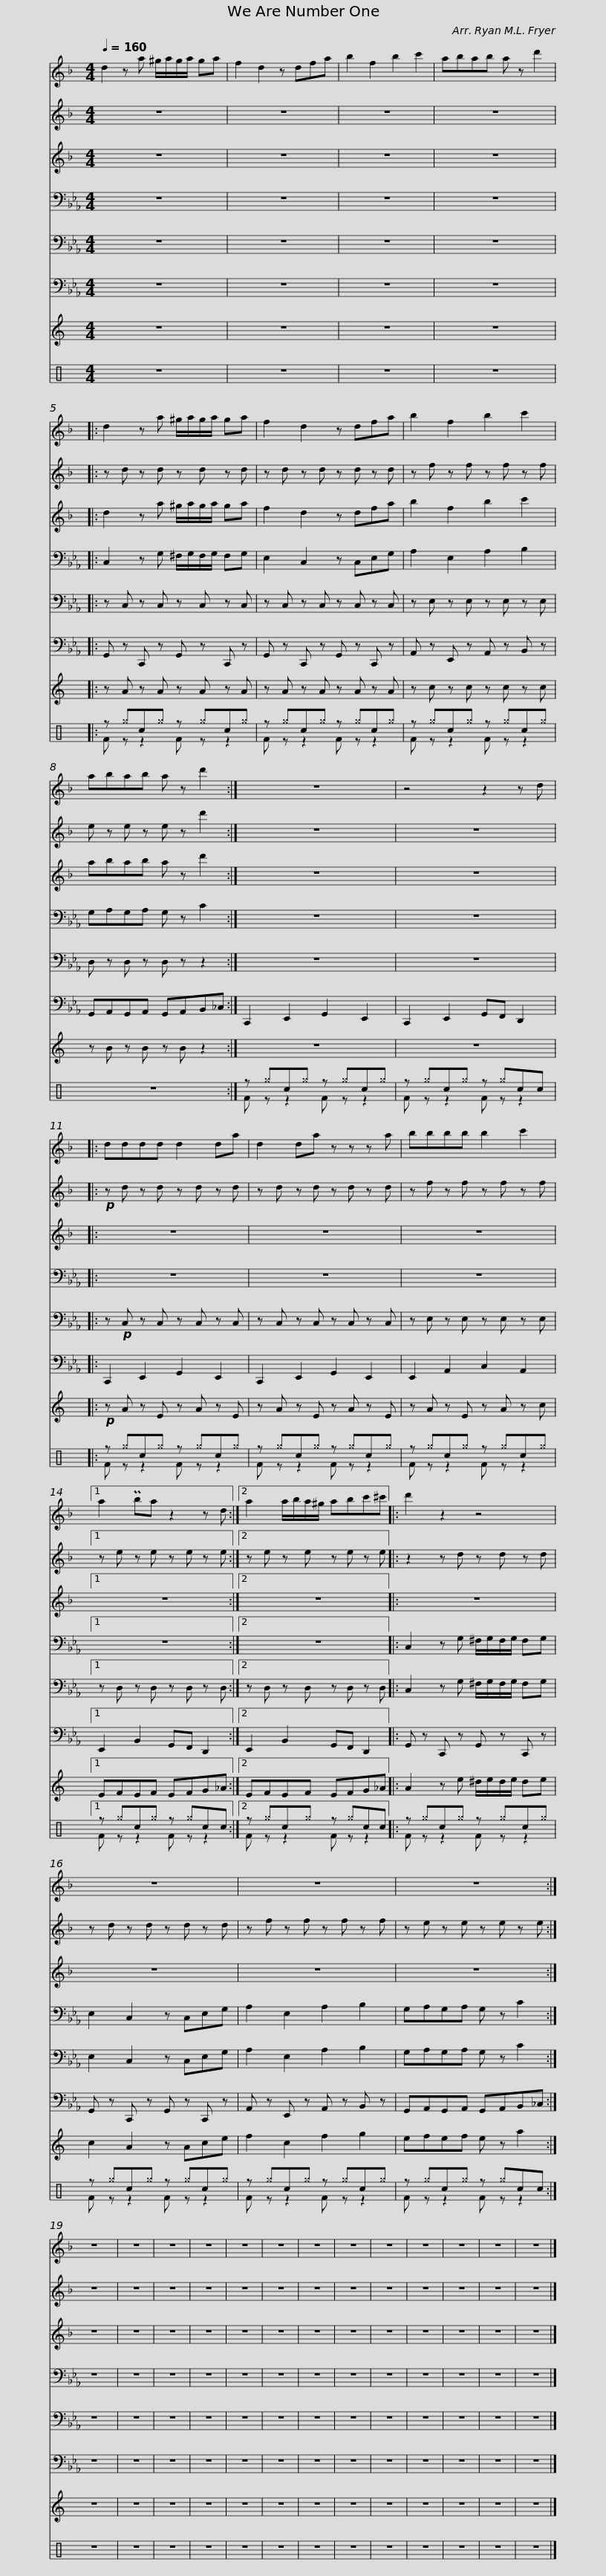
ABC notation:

X:1
%%score 1 2 3 4 5 6 7 ( 8 9 )
L:1/8
Q:1/4=160
M:4/4
I:linebreak $
K:Eb
V:1 treble transpose=-14
V:2 treble transpose=-14
V:3 treble transpose=-14
V:4 bass
V:5 bass
V:6 bass
V:7 treble transpose=-21
V:8 perc
K:none
V:9 perc
K:none
V:1
[K:F] d2 z a ^g/a/g/a/ ga | f2 d2 z dfa | b2 f2 b2 c'2 | abab a z d'2 |:$ d2 z a ^g/a/g/a/ ga | %5
 f2 d2 z dfa | b2 f2 b2 c'2 |$ abab a z d'2 :| z8 | z4 z2 z d |: %10
 dddd d2 da |$ d2 da z z z a | bbbb b2 c'2 |1 a2 Pba z2 z d :|2$ a2 a/b/a/^g/ abc'^c' |: %15
 d'2 z2 z4 | z8 |$ z8 | z8 :| z8 | %20
 z8 | z8 | z8 | z8 | z8 | %25
 z8 | z8 | z8 |$ z8 | z8 | %30
 z8 | z8 |] %32
V:2
[K:F] z8 | z8 | z8 | z8 |:$ z d z d z d z d | %5
 z d z d z d z d | z f z f z f z f |$ e z e z e z d'2 :| z8 | z8 |: %10
!p! z d z d z d z d |$ z d z d z d z d | z f z f z f z f |1 z e z e z e z e :|2$ z e z e z e z e |: %15
 z2 z d z d z d | z d z d z d z d |$ z f z f z f z f | z e z e z e z e :| z8 | %20
 z8 | z8 | z8 | z8 | z8 | %25
 z8 | z8 | z8 |$ z8 | z8 | %30
 z8 | z8 |] %32
V:3
[K:F] z8 | z8 | z8 | z8 |:$ d2 z a ^g/a/g/a/ ga | %5
 f2 d2 z dfa | b2 f2 b2 c'2 |$ abab a z d'2 :| z8 | z8 |: %10
 z8 |$ z8 | z8 |1 z8 :|2$ z8 |: %15
 z8 | z8 |$ z8 | z8 :| z8 | %20
 z8 | z8 | z8 | z8 | z8 | %25
 z8 | z8 | z8 |$ z8 | z8 | %30
 z8 | z8 |] %32
V:4
 z8 | z8 | z8 | z8 |:$ C,2 z G, ^F,/G,/F,/G,/ F,G, | %5
 E,2 C,2 z C,E,G, | A,2 E,2 A,2 B,2 |$ G,A,G,A, G, z C2 :| z8 | z8 |: %10
 z8 |$ z8 | z8 |1 z8 :|2$ z8 |: %15
 C,2 z G, ^F,/G,/F,/G,/ F,G, | E,2 C,2 z C,E,G, |$ A,2 E,2 A,2 B,2 | G,A,G,A, G, z C2 :| z8 | %20
 z8 | z8 | z8 | z8 | z8 | %25
 z8 | z8 | z8 |$ z8 | z8 | %30
 z8 | z8 |] %32
V:5
 z8 | z8 | z8 | z8 |:$ z C, z C, z C, z C, | %5
 z C, z C, z C, z C, | z E, z E, z E, z E, |$ D, z D, z D, z z2 :| z8 | z8 |: %10
 z!p! C, z C, z C, z C, |$ z C, z C, z C, z C, | z E, z E, z E, z E, |1 z D, z D, z D, z D, :|2$ z D, z D, z D, z D, |: %15
 C,2 z G, ^F,/G,/F,/G,/ F,G, | E,2 C,2 z C,E,G, |$ A,2 E,2 A,2 B,2 | G,A,G,A, G, z C2 :| z8 | %20
 z8 | z8 | z8 | z8 | z8 | %25
 z8 | z8 | z8 |$ z8 | z8 | %30
 z8 | z8 |] %32
V:6
 z8 | z8 | z8 | z8 |:$ G,, z C,, z G,, z C,, z | %5
 G,, z C,, z G,, z C,, z | A,, z E,, z A,, z B,, z |$ G,,A,,G,,A,, G,,A,,B,,_C, :| C,,2 E,,2 G,,2 E,,2 | C,,2 E,,2 G,,F,, D,,2 |: %10
 C,,2 E,,2 G,,2 E,,2 |$ C,,2 E,,2 G,,2 E,,2 | E,,2 A,,2 C,2 A,,2 |1 E,,2 B,,2 G,,F,, D,,2 :|2$ E,,2 B,,2 G,,F,, D,,2 |: %15
 G,, z C,, z G,, z C,, z | G,, z C,, z G,, z C,, z |$ A,, z E,, z A,, z B,, z | G,,A,,G,,A,, G,,A,,B,,_C, :| z8 | %20
 z8 | z8 | z8 | z8 | z8 | %25
 z8 | z8 | z8 |$ z8 | z8 | %30
 z8 | z8 |] %32
V:7
[K:C] z8 | z8 | z8 | z8 |:$ z A z A z A z A | %5
 z A z A z A z A | z c z c z c z c |$ z B z B z B z2 :| z8 | z8 |: %10
!p! z A z E z A z E |$ z A z E z A z E | z A z E z A z c |1 EFEF EFG_A :|2$ EFEF EFG_A |: %15
 A2 z e ^d/e/d/e/ de | c2 A2 z Ace |$ f2 c2 f2 g2 | efef e z a2 :| z8 | %20
 z8 | z8 | z8 | z8 | z8 | %25
 z8 | z8 | z8 |$ z8 | z8 | %30
 z8 | z8 |] %32
V:8
[K:C] z8 | z8 | z8 | z8 |:$ z ^gc^g z ^gc^g | %5
 z ^gc^g z ^gc^g | z ^gc^g z ^gc^g |$ z8 :| z ^gc^g z ^gc^g | z ^gc^g z ^gcc |: %10
 z ^gc^g z ^gc^g |$ z ^gc^g z ^gc^g | z ^gc^g z ^gc^g |1 z ^gc^g z ^gcc :|2$ z ^gc^g z ^gcc |: %15
 z ^gc^g z ^gc^g | z ^gc^g z ^gc^g |$ z ^gc^g z ^gc^g | z ^gc^g z ^gcc :| z8 | %20
 z8 | z8 | z8 | z8 | z8 | %25
 z8 | z8 | z8 |$ z8 | z8 | %30
 z8 | z8 |] %32
V:9
[K:C] x8 | x8 | x8 | x8 |:$ F z z2 F z z2 | %5
 F z z2 F z z2 | F z z2 F z z2 |$ x8 :| F z z2 F z z2 | F z z2 F z z2 |: %10
 F z z2 F z z2 |$ F z z2 F z z2 | F z z2 F z z2 |1 F z z2 F z z2 :|2$ F z z2 F z z2 |: %15
 F z z2 F z z2 | F z z2 F z z2 |$ F z z2 F z z2 | F z z2 F z z2 :| x8 | %20
 x8 | x8 | x8 | x8 | x8 | %25
 x8 | x8 | x8 |$ x8 | x8 | %30
 x8 | x8 |] %32
